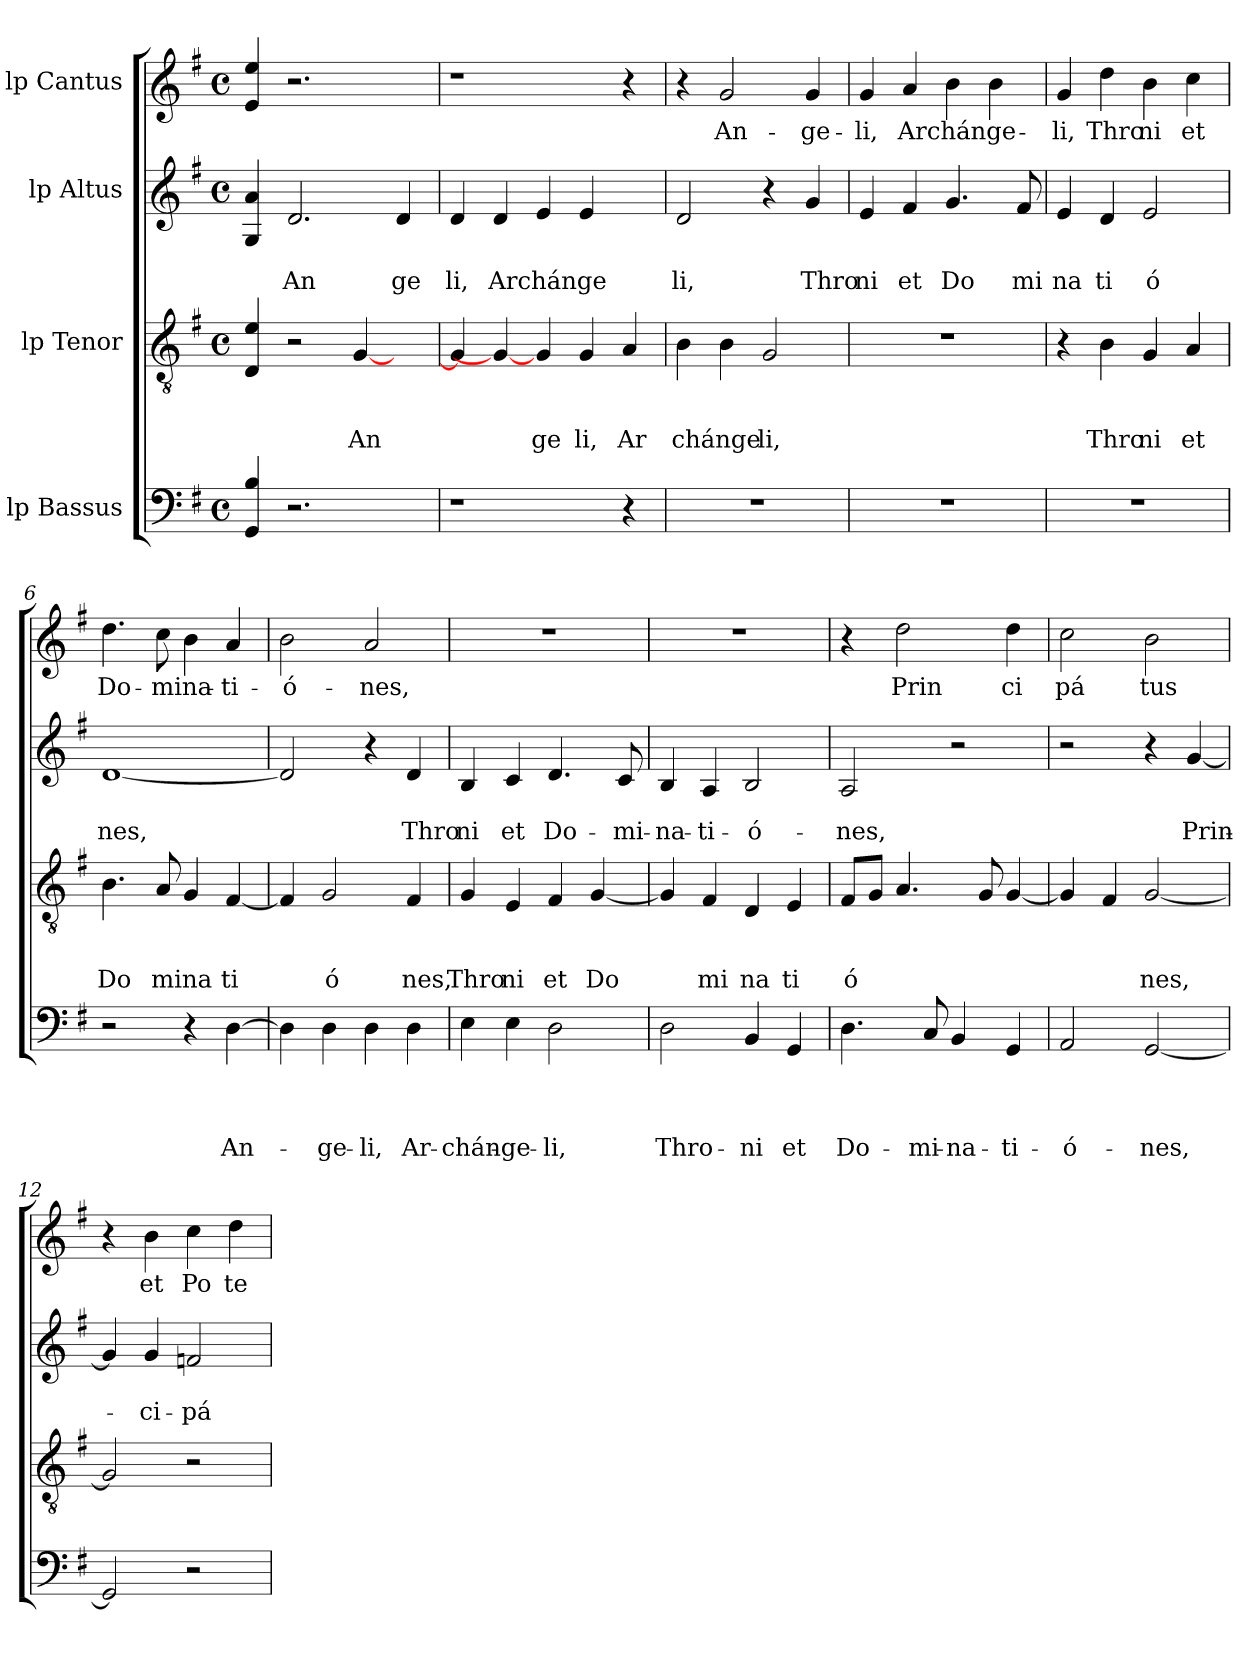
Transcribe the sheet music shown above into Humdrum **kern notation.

**kern	**text	**text	**text	**text	**kern	**text	**text	**text	**kern	**text	**text	**kern	**text
*part4	*part4	*part4	*part4	*part4	*part3	*part3	*part3	*part3	*part2	*part2	*part2	*part1	*part1
*staff4	*staff4	*staff4	*staff4	*staff4	*staff3	*staff3	*staff3	*staff3	*staff2	*staff2	*staff2	*staff1	*staff1
*I"lp Bassus	*	*	*	*	*I"lp Tenor	*	*	*	*I"lp Altus	*	*	*I"lp Cantus	*
*clefF4	*	*	*	*	*clefGv2	*	*	*	*clefG2	*	*	*clefG2	*
*k[f#]	*	*	*	*	*k[f#]	*	*	*	*k[f#]	*	*	*k[f#]	*
*G:	*	*	*	*	*G:	*	*	*	*G:	*	*	*G:	*
*M4/4	*	*	*	*	*M4/4	*	*	*	*M4/4	*	*	*M4/4	*
*met(c)	*	*	*	*	*met(c)	*	*	*	*met(c)	*	*	*met(c)	*
=1	=1	=1	=1	=1	=1	=1	=1	=1	=1	=1	=1	=1	=1
4GG/ 4B/	.	.	.	.	4D/ 4e/	.	.	.	4G/ 4a/	.	.	4e/ 4ee/	.
!	!	!	!	!	!	!	!	!	!	!	!LO:LY:b	!	!
2.r	.	.	.	.	2r	.	.	.	2.d/	.	An	2.r	.
!	!	!	!	!	!	!	!	!LO:LY:b	!	!	!	!	!
.	.	.	.	.	[<4G/	.	.	An	.	.	.	.	.
!	!	!	!	!	!	!	!	!	!	!	!LO:LY:b	!	!
4ryy	.	.	.	.	4ryy	.	.	.	4d/	.	ge	4ryy	.
=2	=2	=2	=2	=2	=2	=2	=2	=2	=2	=2	=2	=2	=2
!	!	!	!	!	!	!	!	!	!	!	!LO:LY:b	!	!
1r	.	.	.	.	4G/]	.	.	.	4d/	.	li,	1r	.
!	!	!	!	!	!	!	!	!	!	!	!LO:LY:b	!	!
.	.	.	.	.	4G/_	.	.	.	4d/	.	Archánge	.	.
!	!	!	!	!	!	!	!	!LO:LY:b	!	!	!	!	!
.	.	.	.	.	4G/	.	.	ge	4e/	.	.	.	.
!	!	!	!	!	!	!	!	!LO:LY:b	!	!	!	!	!
.	.	.	.	.	4G/	.	.	li,	4e/	.	.	.	.
!	!	!	!	!	!	!	!	!LO:LY:b	!	!	!	!	!
4r	.	.	.	.	4A/	.	.	Ar	4ryy	.	.	4r	.
=3	=3	=3	=3	=3	=3	=3	=3	=3	=3	=3	=3	=3	=3
!	!	!	!	!	!	!	!	!LO:LY:b	!	!	!LO:LY:b	!	!
1r	.	.	.	.	4B\	.	.	chánge	2d/	.	li,	4r	.
!	!	!	!	!	!	!	!	!	!	!	!	!	!LO:LY:b
.	.	.	.	.	4B\	.	.	.	.	.	.	2g/	An-
!	!	!	!	!	!	!	!	!LO:LY:b	!	!	!	!	!
.	.	.	.	.	2G/	.	.	li,	4r	.	.	.	.
!	!	!	!	!	!	!	!	!	!	!	!LO:LY:b	!	!LO:LY:b
.	.	.	.	.	.	.	.	.	4g/	.	Thro	4g/	-ge-
=4	=4	=4	=4	=4	=4	=4	=4	=4	=4	=4	=4	=4	=4
!	!	!	!	!	!	!	!	!	!	!	!LO:LY:b	!	!LO:LY:b
1r	.	.	.	.	1r	.	.	.	4e/	.	ni	4g/	-li,
!	!	!	!	!	!	!	!	!	!	!	!LO:LY:b	!	!LO:LY:b
.	.	.	.	.	.	.	.	.	4f#/	.	et	4a/	Archánge-
!	!	!	!	!	!	!	!	!	!	!	!LO:LY:b	!	!
.	.	.	.	.	.	.	.	.	4.g/	.	Do	4b\	.
.	.	.	.	.	.	.	.	.	.	.	.	4b\	.
!	!	!	!	!	!	!	!	!	!	!	!LO:LY:b	!	!
.	.	.	.	.	.	.	.	.	8f#/	.	mi	.	.
=5	=5	=5	=5	=5	=5	=5	=5	=5	=5	=5	=5	=5	=5
!	!	!	!	!	!	!	!	!	!	!	!LO:LY:b	!	!LO:LY:b
1r	.	.	.	.	4r	.	.	.	4e/	.	na	4g/	-li,
!	!	!	!	!	!	!	!	!LO:LY:b	!	!	!LO:LY:b	!	!LO:LY:b
.	.	.	.	.	4B\	.	.	Thro	4d/	.	ti	4dd\	Thro
!	!	!	!	!	!	!	!	!LO:LY:b	!	!	!LO:LY:b	!	!LO:LY:b
.	.	.	.	.	4G/	.	.	ni	2e/	.	ó	4b\	ni
!	!	!	!	!	!	!	!	!LO:LY:b	!	!	!	!	!LO:LY:b
.	.	.	.	.	4A/	.	.	et	.	.	.	4cc\	et
=6	=6	=6	=6	=6	=6	=6	=6	=6	=6	=6	=6	=6	=6
!	!	!	!	!	!	!	!	!LO:LY:b	!	!	!LO:LY:b	!	!LO:LY:b
2r	.	.	.	.	4.B\	.	.	Do	[<1d	.	nes,	4.dd\	Do-
!	!	!	!	!	!	!	!	!LO:LY:b	!	!	!	!	!LO:LY:b
.	.	.	.	.	8A/	.	.	mina	.	.	.	8cc\	-mina-
4r	.	.	.	.	4G/	.	.	.	.	.	.	4b\	.
!	!	!	!	!LO:LY:b	!	!	!	!LO:LY:b	!	!	!	!	!LO:LY:b
[>4D\	.	.	.	An-	[<4F#/	.	.	ti	.	.	.	4a/	-ti-
=7	=7	=7	=7	=7	=7	=7	=7	=7	=7	=7	=7	=7	=7
!	!	!	!	!	!	!	!	!	!	!	!	!	!LO:LY:b
4D\]	.	.	.	.	4F#/]	.	.	.	2d/]	.	.	2b\	-ó-
!	!	!	!	!LO:LY:b	!	!	!	!LO:LY:b	!	!	!	!	!
4D\	.	.	.	-ge-	2G/	.	.	ó	.	.	.	.	.
!	!	!	!	!LO:LY:b	!	!	!	!	!	!	!	!	!LO:LY:b
4D\	.	.	.	-li,	.	.	.	.	4r	.	.	2a/	-nes,
!	!	!	!	!LO:LY:b	!	!	!	!LO:LY:b	!	!	!LO:LY:b	!	!
4D\	.	.	.	Ar-	4F#/	.	.	nes,	4d/	.	Thro	.	.
!!LO:LB:g=z
=8	=8	=8	=8	=8	=8	=8	=8	=8	=8	=8	=8	=8	=8
!	!	!	!	!LO:LY:b	!	!	!	!LO:LY:b	!	!	!LO:LY:b	!	!
4E\	.	.	.	-chán-	4G/	.	.	Thro	4B/	.	ni	1r	.
!	!	!	!	!LO:LY:b	!	!	!	!LO:LY:b	!	!	!LO:LY:b	!	!
4E\	.	.	.	-ge-	4E/	.	.	ni	4c/	.	et	.	.
!	!	!	!	!LO:LY:b	!	!	!	!LO:LY:b	!	!	!LO:LY:b	!	!
2D\	.	.	.	-li,	4F#/	.	.	et	4.d/	.	Do-	.	.
!	!	!	!	!	!	!	!	!LO:LY:b	!	!	!	!	!
.	.	.	.	.	[<4G/	.	.	Do	.	.	.	.	.
!	!	!	!	!	!	!	!	!	!	!	!LO:LY:b	!	!
.	.	.	.	.	.	.	.	.	8c/	.	-mi-	.	.
=9	=9	=9	=9	=9	=9	=9	=9	=9	=9	=9	=9	=9	=9
!	!	!	!	!LO:LY:b	!	!	!	!	!	!	!LO:LY:b	!	!
2D\	.	.	.	Thro-	4G/]	.	.	.	4B/	.	-na-	1r	.
!	!	!	!	!	!	!	!	!LO:LY:b	!	!	!LO:LY:b	!	!
.	.	.	.	.	4F#/	.	.	mi	4A/	.	-ti-	.	.
!	!	!	!	!LO:LY:b	!	!	!	!LO:LY:b	!	!	!LO:LY:b	!	!
4BB/	.	.	.	-ni	4D/	.	.	na	2B/	.	-ó-	.	.
!	!	!	!	!LO:LY:b	!	!	!	!LO:LY:b	!	!	!	!	!
4GG/	.	.	.	et	4E/	.	.	ti	.	.	.	.	.
=10	=10	=10	=10	=10	=10	=10	=10	=10	=10	=10	=10	=10	=10
!	!	!	!	!LO:LY:b	!	!	!	!LO:LY:b	!	!	!LO:LY:b	!	!
4.D\	.	.	.	Do-	8F#/L	.	.	ó	2A/	.	-nes,	4r	.
.	.	.	.	.	8G/J	.	.	.	.	.	.	.	.
!	!	!	!	!	!	!	!	!	!	!	!	!	!LO:LY:b
.	.	.	.	.	4.A/	.	.	.	.	.	.	2dd\	Prin
!	!	!	!	!LO:LY:b	!	!	!	!	!	!	!	!	!
8C/	.	.	.	-mi-	.	.	.	.	.	.	.	.	.
!	!	!	!	!LO:LY:b	!	!	!	!	!	!	!	!	!
4BB/	.	.	.	-na-	.	.	.	.	2r	.	.	.	.
.	.	.	.	.	8G/	.	.	.	.	.	.	.	.
!	!	!	!	!LO:LY:b	!	!	!	!	!	!	!	!	!LO:LY:b
4GG/	.	.	.	-ti-	[<4G/	.	.	.	.	.	.	4dd\	ci
=11	=11	=11	=11	=11	=11	=11	=11	=11	=11	=11	=11	=11	=11
!	!	!	!	!LO:LY:b	!	!	!	!	!	!	!	!	!LO:LY:b
2AA/	.	.	.	-ó-	4G/]	.	.	.	2r	.	.	2cc\	pá
.	.	.	.	.	4F#/	.	.	.	.	.	.	.	.
!	!	!	!	!LO:LY:b	!	!	!	!LO:LY:b	!	!	!	!	!LO:LY:b
[<2GG/	.	.	.	-nes,	[<2G/	.	.	nes,	4r	.	.	2b\	tus
!	!	!	!	!	!	!	!	!	!	!	!LO:LY:b	!	!
.	.	.	.	.	.	.	.	.	[<4g/	.	Prin-	.	.
=12	=12	=12	=12	=12	=12	=12	=12	=12	=12	=12	=12	=12	=12
2GG/]	.	.	.	.	2G/]	.	.	.	4g/]	.	.	4r	.
!	!	!	!	!	!	!	!	!	!	!	!LO:LY:b	!	!LO:LY:b
.	.	.	.	.	.	.	.	.	4g/	.	-ci-	4b\	et
!	!	!	!	!	!	!	!	!	!	!	!LO:LY:b	!	!LO:LY:b
2r	.	.	.	.	2r	.	.	.	2fn/	.	-pá-	4cc\	Po
!	!	!	!	!	!	!	!	!	!	!	!	!	!LO:LY:b
.	.	.	.	.	.	.	.	.	.	.	.	4dd\	te
=	=	=	=	=	=	=	=	=	=	=	=	=	=
*-	*-	*-	*-	*-	*-	*-	*-	*-	*-	*-	*-	*-	*-
